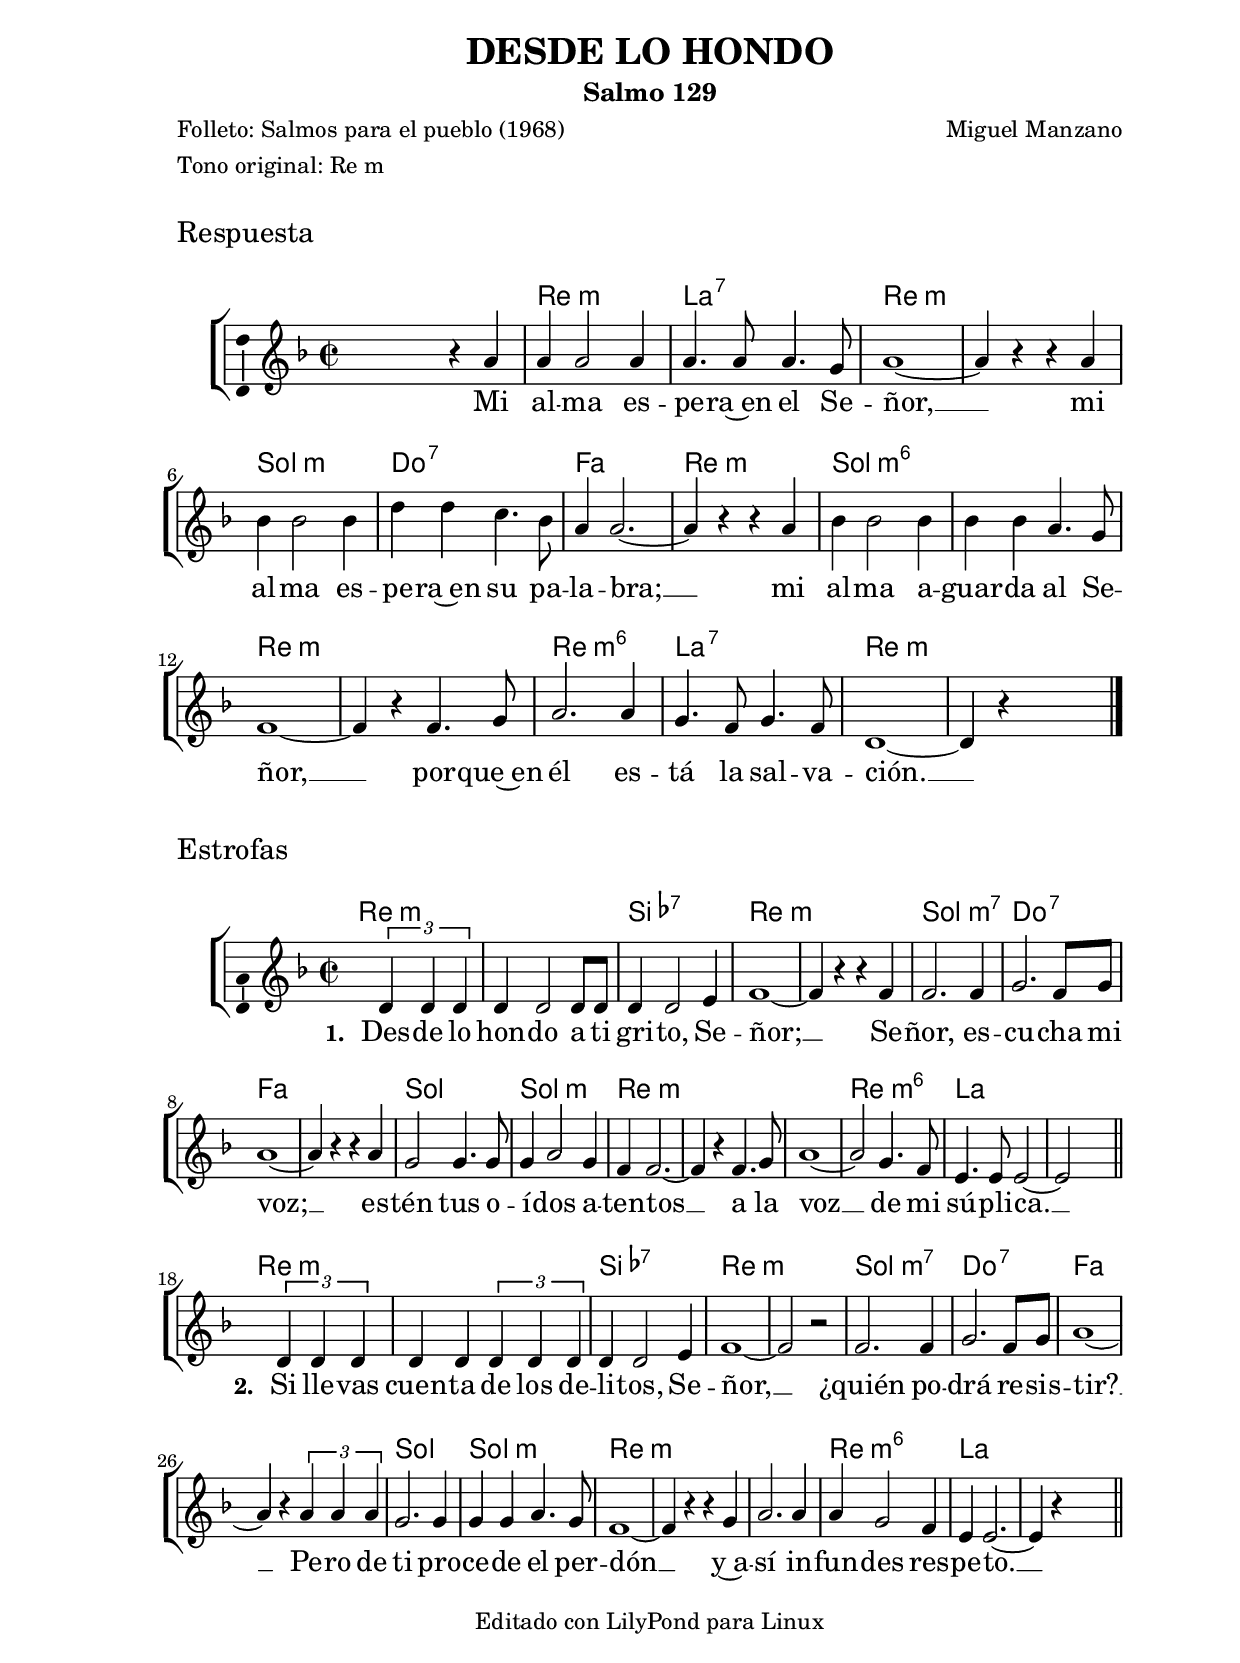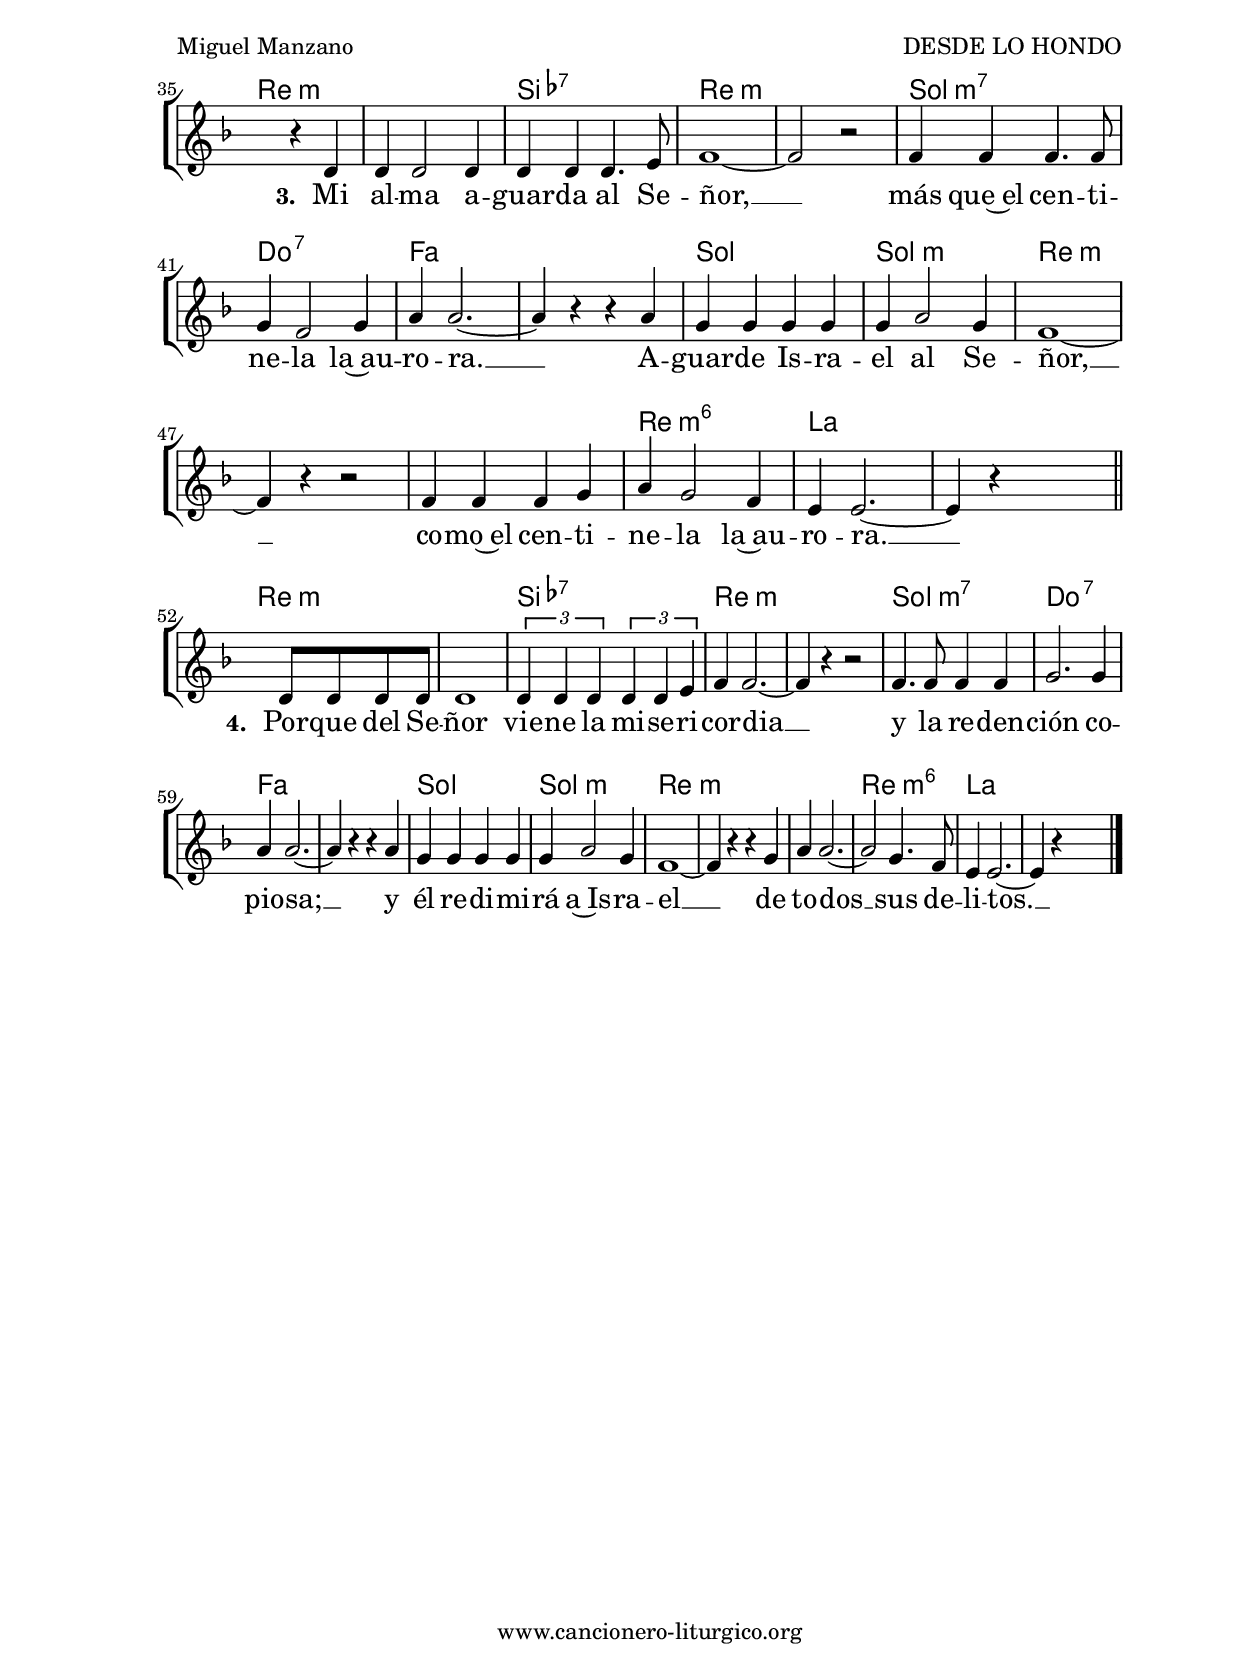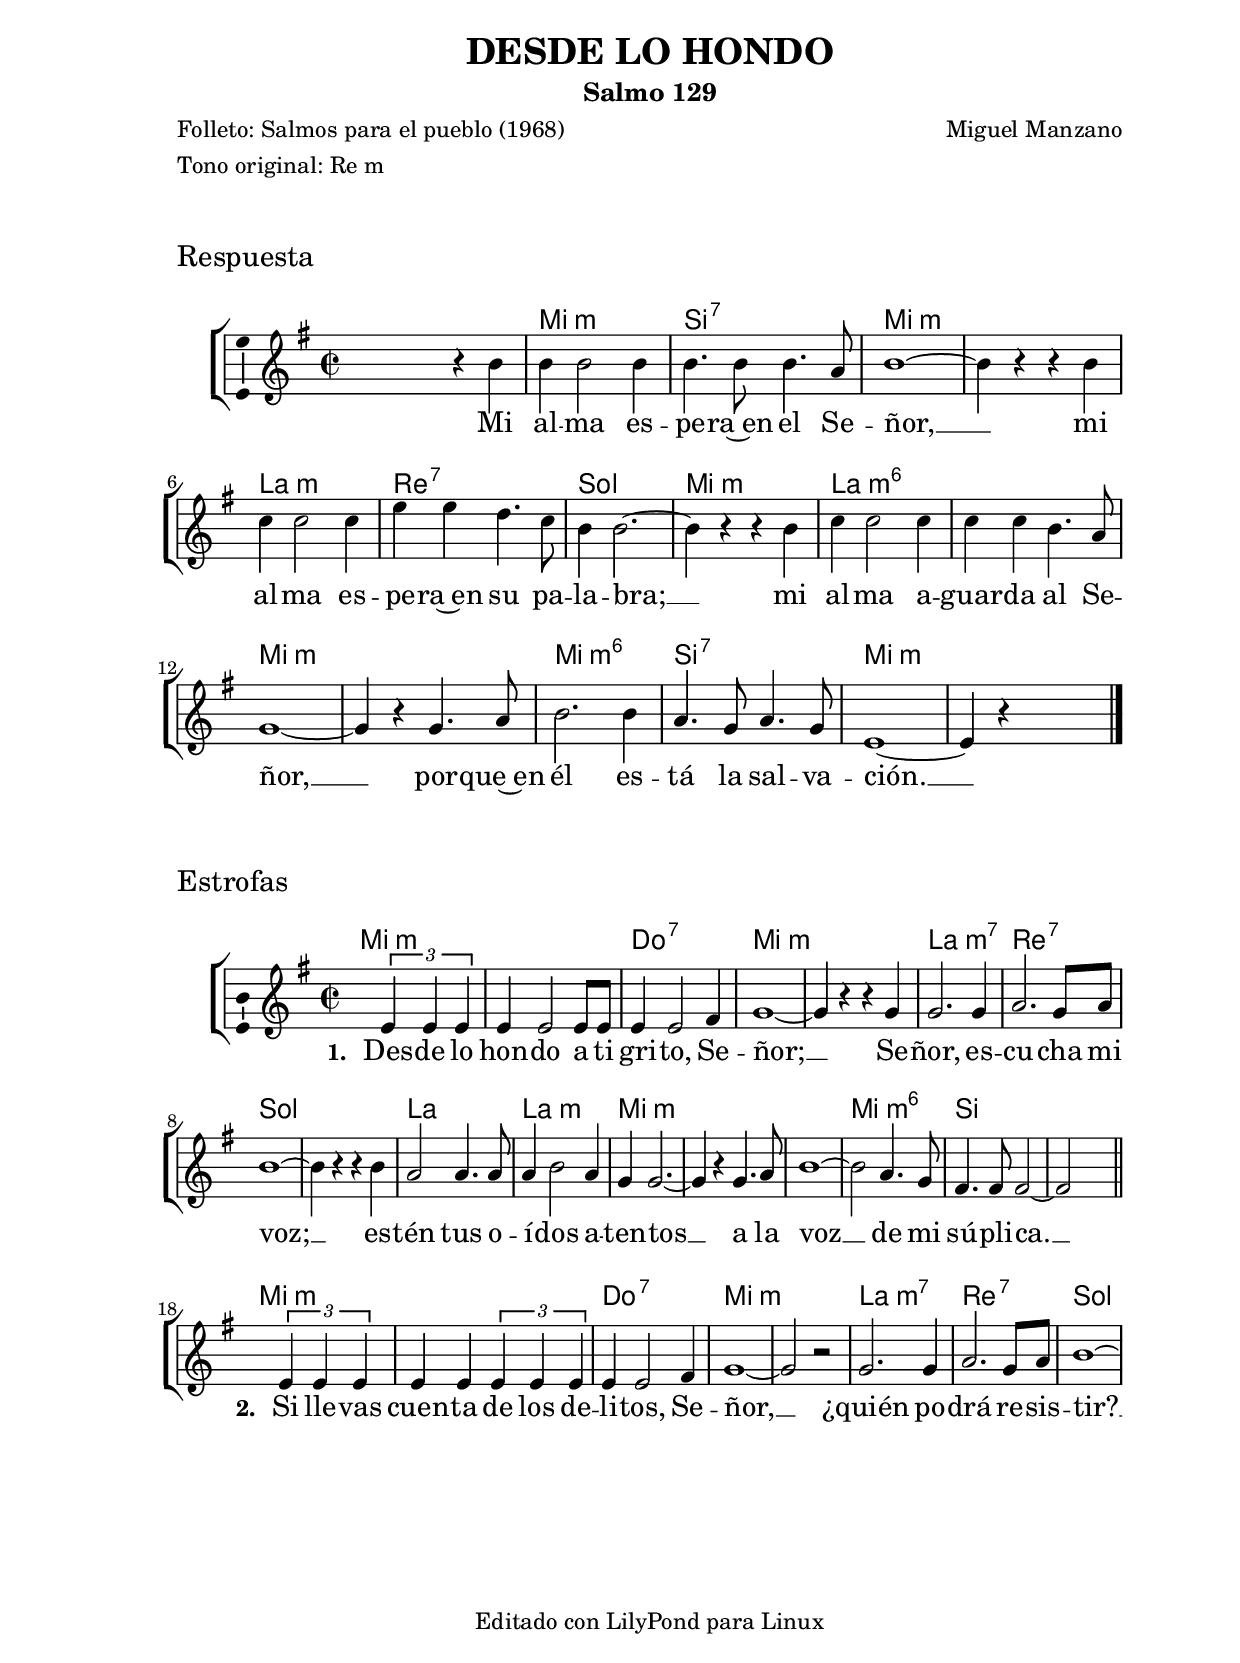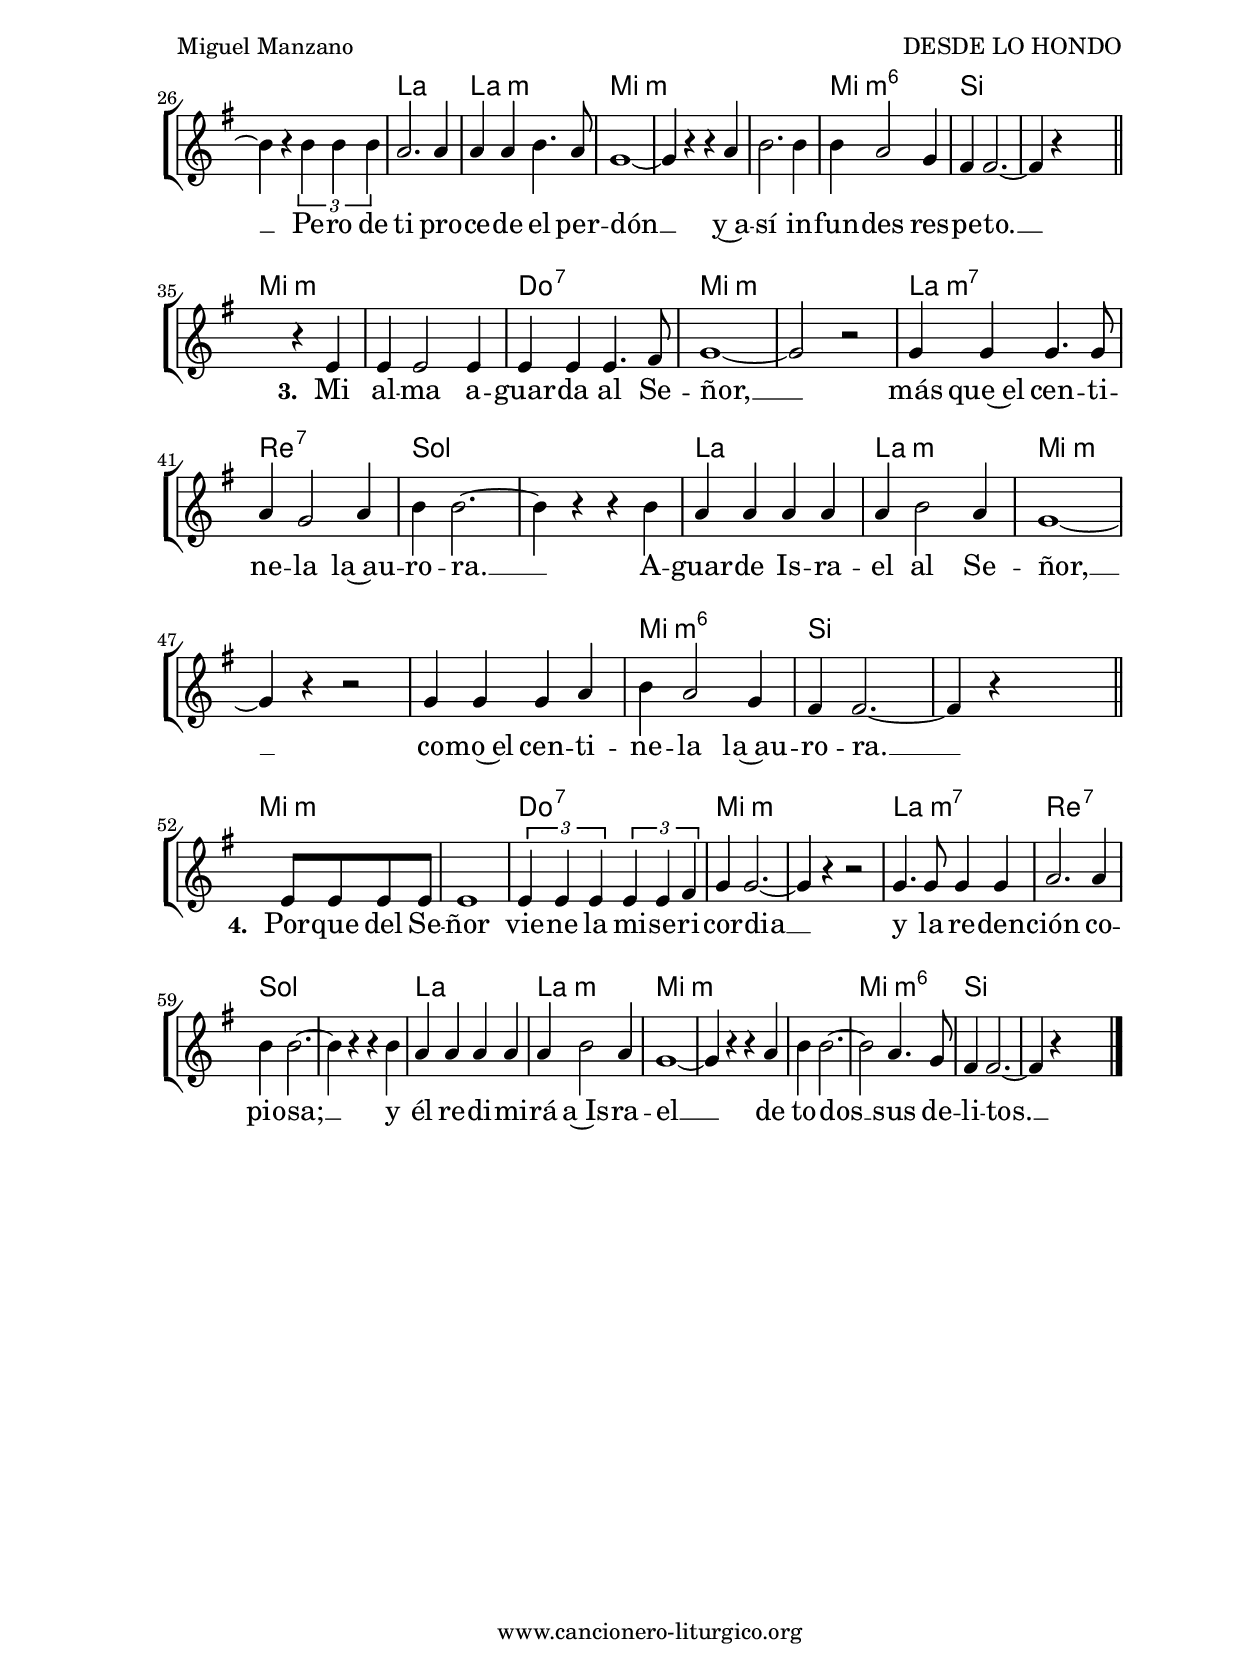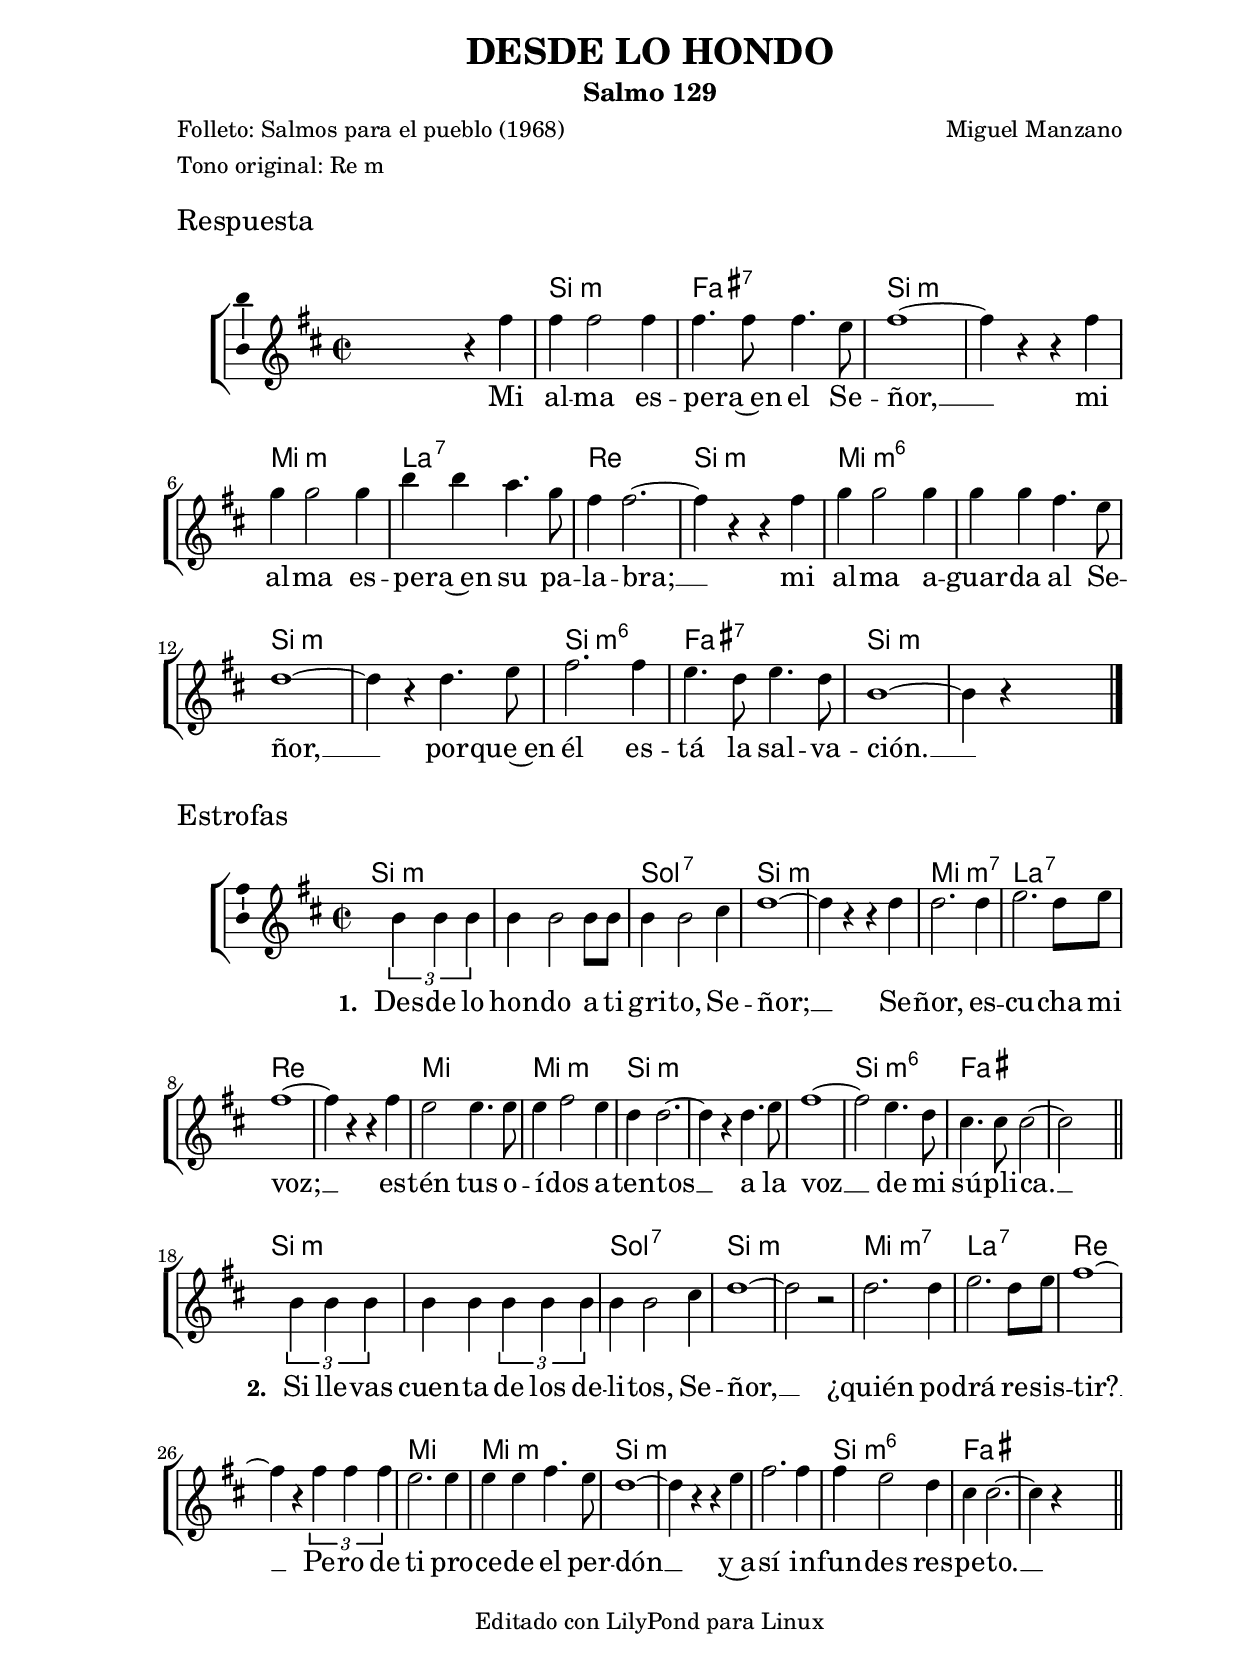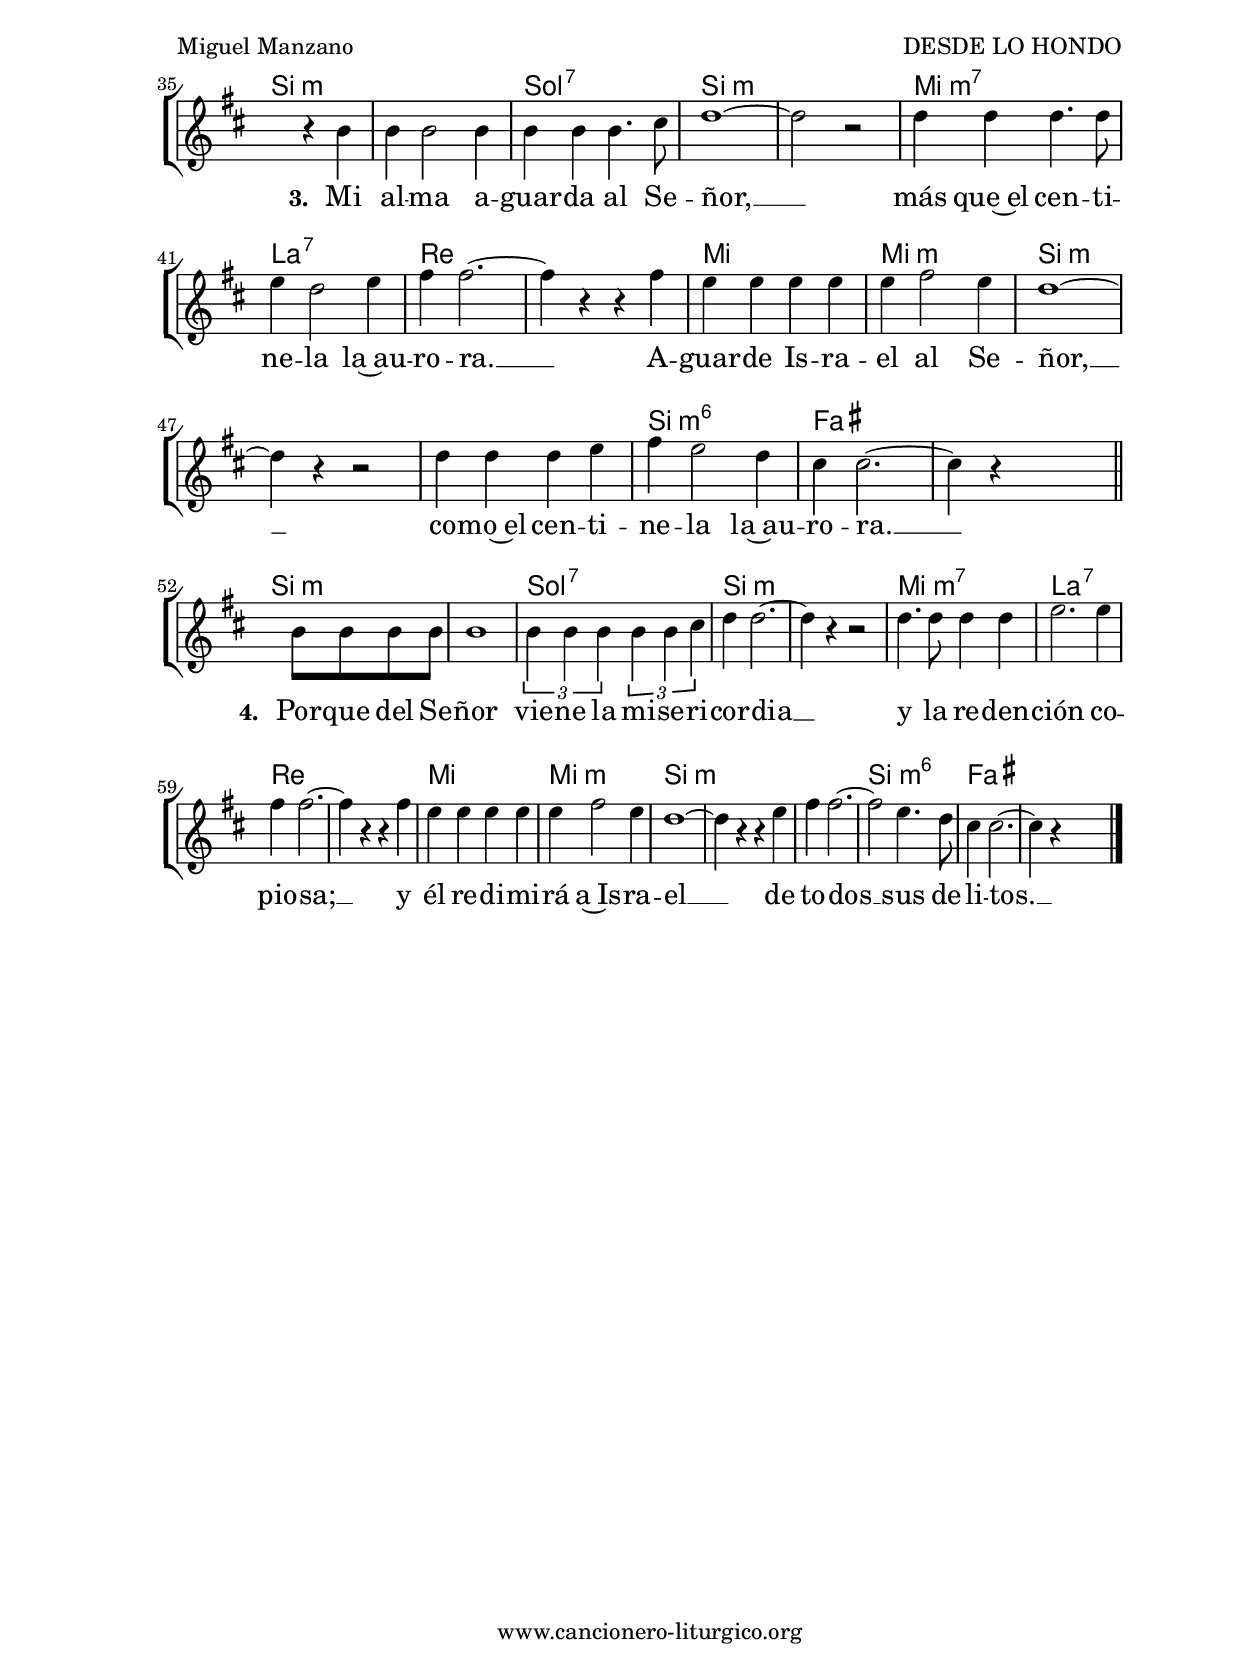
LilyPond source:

%
%para convertir .midi en .wav:
%timidity filename.midi -Ow -o finename.wav
%
%
%Para convertir de .wav a .mp3:
%lame -h -m j filename.wav
%
%
%para escuchar el midi:
%timidity nombrefichero.midi
%


%versión de lilypond para la que se ha escrito esta partitura:
\version "2.16.0"

	%Tamaño papel
	#(set-default-paper-size "a4")
	%Tamaño partitura
	#(set-global-staff-size 20)
	%No responde al pulsar sobre una nota
	#(ly:set-option 'point-and-click #f)

%parámetros del encabezamiento:
\header {
	title = "DESDE LO HONDO"
	subtitle = "Salmo 129"
	composer = "Miguel Manzano"
	poet = "Folleto: Salmos para el pueblo (1968)"
%%%	poet = "CLN 529"
	meter = "Tono original: Re m"
	arranger = ""
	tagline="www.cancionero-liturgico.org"
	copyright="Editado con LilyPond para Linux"
	}

%parámetros asociados al papel:
\paper  {
	oddHeaderMarkup = \markup {\fill-line { \on-the-fly #not-first-page \fromproperty #'header:title \on-the-fly #not-first-page \fromproperty #'header:composer }}
	evenHeaderMarkup = \markup {\fill-line { \fromproperty #'header:composer \fromproperty #'header:title }}
	#(set-paper-size "a4")
	print-page-number = ##f
	first-page-number = 1
	print-first-page-number = ##f
	head-separation = 3.0 \cm
	top-margin = 2.0 \cm
	bottom-margin = 0.5\cm
	left-margin = 3.0 \cm
	line-width = 16.0 \cm 
	indent = 8\mm
	interscoreline = 2.\mm
	between-system-space = 15\mm
%	para que las partituras no llenen la hoja:
	ragged-bottom = ##t
%	idem para la última hoja:
	ragged-last-bottom = ##f
%	para que las partituras llenen el ancho del papel:
	ragged-last = ##f
	after-title-space = 2.5 \cm
%page-count=2
%system-count=8

	%Flexible Vertical Spacing
	markup-system-spacing =
	#'((basic-distance . 5) (minimum-distance . 3) (padding . 3))
	score-markup-spacing =
	#'((basic-distance . 15) (minimum-distance . 10) (padding . 3))
%	score-system-spacing =
%	#'((basic-distance . 15) (minimum-distance . 10) (padding . 5))
	system-system-spacing =
	#'((basic-distance . 5) (minimum-distance . 3) (padding . 3))
	markup-markup-spacing =
	#'((basic-distance . 20) (minimum-distance . 15) (padding . 3))
	last-bottom-spacing =
	#'((basic-distance . 5) (minimum-distance . 5) (padding . 3))
%	top-system-spacing =
%	#'((basic-distance . 10) (minimum-distance . 5) (padding . 3))
%	top-markup-spacing =
%	#'((basic-distance . 15) (minimum-distance . 10) (padding . 3))

	}


%parámetros que afectan a toda la partitura:
global =  {
	%clave de sol (G):
	\clef G
	%armadura:
%%%	\transpose b c'
	\key d \minor
	\tempo 4=160
	\set Score.tempoHideNote = ##t
	}


%%%%%%%%%%%%%%%%%%%%%%%%%%%%%%%%%%%%%%%%%%%%%%%%%%%%%%%
%%%%%%%%%%%%%%%%%%%%%%%%%%%%%%%%%%%%%%%%%%%%%%%%%%%%%%%
%%%%%%%%%%%%%%%%%%%%%%%%%%%%%%%%%%%%%%%%%%%%%%%%%%%%%%%


acordesrespuno = {
	\italianChords
	\chordmode {
%%%	\transpose b c'
{

s1
d1:m a:7 d:m s g:m c:7 f d:m g:m6 s d:m s d:m6 a:7 d:m s

}
}
}

melodiarespuno = 
%%%	\transpose b c'
{
	\relative c''{

\time 2/2

s2 r4 a4
a4 a2 a4
a4. a8 a4. g8
a1~
a4 r4 r4 a4
bes4 bes2 bes4
d4 d c4. bes8
a4 a2.~
a4 r4 r4 a4
bes4 bes2 bes4
bes4 bes a4. g8
f1~
f4 r4 f4. g8
a2. a4
g4. f8 g4. f8
d1~
d4 r4 s2

\bar "|."
}
}


textorespuno = \lyricmode {

Mi al -- ma es -- pe -- ra~en el Se -- ñor, __
mi al -- ma es -- pe -- ra~en su pa -- la -- bra; __
mi al -- ma a -- guar -- da al Se -- ñor, __
por -- que~en él es -- tá la sal -- va -- ción. __

	}

acordesrespunoStaff = \context ChordNames = acordesrespunoStaff <<
	\set chordChanges = ##t
	\acordesrespuno
	>>


vozrespunoStaff = \context Voice = vozrespunoStaff
\with {\consists "Ambitus_engraver"}
<<
%	\set Staff.instrumentName = ""
%	\set Staff.shortInstrumentName = ""
%	\set Staff.midiInstrument = #"clarinet"
%	\set Staff.midiInstrument = #"cello"
%	\set Staff.midiInstrument = #"flute"
	\set Staff.midiInstrument = #"electric guitar (jazz)"
%	\set Staff.midiInstrument = #"english horn"
%	\set Staff.midiInstrument = #"violin"
%	\set Staff.midiInstrument = #"glockenspiel"
	\set Staff.midiMinimumVolume = #0.7
	\set Staff.midiMaximumVolume = #0.9
	\global
	\melodiarespuno
	>>

textorespunoStaff = \context Lyrics = textorespunoStaff <<
	\lyricsto vozrespunoStaff \textorespuno
	>>


%%%%%%%%%%%%%%%%%%%%%%%%%%%%%%%%%%%%%%%%%%%%%%%%%%%%%%%
%%%%%%%%%%%%%%%%%%%%%%%%%%%%%%%%%%%%%%%%%%%%%%%%%%%%%%%
%%%%%%%%%%%%%%%%%%%%%%%%%%%%%%%%%%%%%%%%%%%%%%%%%%%%%%%


acordesrespest = {
	\italianChords
	\chordmode {
%%%	\transpose b c'
{

%%%d1:m
d1:m s bes:7 d:m s g:m7 c:7 f s g g:m d:m s s d:m6 a s

d1:m s bes:7 d:m s g:m7 c:7 f s g g:m d:m s s d:m6 a s

d1:m s bes:7 d:m s g:m7 c:7 f s g g:m d:m s s d:m6 a s

d1:m s bes:7 d:m s g:m7 c:7 f s g g:m d:m s s d:m6 a s

}
}
}

melodiarespest = 
%%%	\transpose b c'
{
	\relative c'{

\time 2/2

%%%r1
s2 \times 2/3 {d4 d d}
d4 d2 d8 d
d4 d2 e4
f1~
f4 r4 r4 f4
f2. f4
g2. f8 g
a1~
a4 r4 r4 a4
g2 g4. g8
g4 a2 g4
f4 f2.~
f4 r4 f4. g8
a1~
a2 g4. f8
e4. e8 e2~
e2 s2

\bar "||"
\break

s2 \times 2/3 {d4 d d}
d4 d \times 2/3 {d4 d d}
d4 d2 e4
f1~
f2 r2
f2. f4
g2. f8 g
a1~
a4 r4 \times 2/3 {a4 a a}
g2. g4
g4 g a4. g8
f1~
f4 r4 r4 g4
a2. a4
a4 g2 f4
e4 e2.~
e4 r4 s2

\bar "||"
\break

s2 r4 d4
d4 d2 d4
d4 d d4. e8
f1~
f2 r2
f4 f f4. f8
g4 f2 g4
a4 a2.~
a4 r4 r4 a4
g4 g g g
g4 a2 g4
f1~
f4 r4 r2
f4 f f g
a4 g2 f4
e4 e2.~
e4 r4 s2

\bar "||"
\break

s2 d8 d d d
d1
\times 2/3 {d4 d d} \times 2/3 {d4 d e}
f4 f2.~
f4 r4 r2
f4. f8 f4 f
g2. g4
a4 a2.~
a4 r4 r4 a4
g4 g g g
g4 a2 g4
f1~
f4 r4 r4 g4
a4 a2.~
a2 g4. f8
e4 e2.~
e4 r4 s2

\bar "|."
}
}


textorespest = \lyricmode {

\set stanza =#"1. " Des -- de lo hon -- do a ti gri -- to, Se -- ñor; __
Se -- ñor, es -- cu -- cha mi voz; __
es -- tén tus o -- í -- dos a -- ten -- tos __
a la voz __ de mi sú -- pli -- ca. __

\set stanza =#"2. " Si lle -- vas cuen -- ta de los de -- li -- tos, Se -- ñor, __
¿quién po -- drá re -- sis -- tir? __
Pe -- ro de ti pro -- ce -- de el per -- dón __
y~a -- sí in -- fun -- des res -- pe -- to. __

\set stanza =#"3. " Mi al -- ma a -- guar -- da al Se -- ñor, __
más que~el cen -- ti -- ne -- la la~au -- ro -- ra. __
A -- guar -- de Is -- ra -- el al Se -- ñor, __
co -- mo~el cen -- ti -- ne -- la la~au -- ro -- ra. __

\set stanza =#"4. " Por -- que del Se -- ñor vie -- ne la mi -- se -- ri -- cor -- dia __
y la re -- den -- ción co -- pio -- sa; __
y él re -- di -- mi -- rá a~Is -- ra -- el __
de to -- dos __ sus de -- li -- tos. __

	}

acordesrespestStaff = \context ChordNames = acordesrespestStaff <<
	\set chordChanges = ##t
	\acordesrespest
	>>


vozrespestStaff = \context Voice = vozrespestStaff
\with {\consists "Ambitus_engraver"}
<<
%	\set Staff.instrumentName = ""
%	\set Staff.shortInstrumentName = ""
%	\set Staff.midiInstrument = #"clarinet"
%	\set Staff.midiInstrument = #"cello"
%	\set Staff.midiInstrument = #"flute"
	\set Staff.midiInstrument = #"electric guitar (jazz)"
%	\set Staff.midiInstrument = #"english horn"
%	\set Staff.midiInstrument = #"violin"
%	\set Staff.midiInstrument = #"glockenspiel"
	\set Staff.midiMinimumVolume = #0.7
	\set Staff.midiMaximumVolume = #0.9
	\global
	\melodiarespest
	>>

textorespestStaff = \context Lyrics = textorespestStaff <<
	\lyricsto vozrespestStaff \textorespest
	>>


%%%%%%%%%%%%%%%%%%%%%%%%%%%%%%%%%%%%%%%%%%%%%%%%%%%%%%%
%%%%%%%%%%%%%%%%%%%%%%%%%%%%%%%%%%%%%%%%%%%%%%%%%%%%%%%
%%%%%%%%%%%%%%%%%%%%%%%%%%%%%%%%%%%%%%%%%%%%%%%%%%%%%%%


\book {
	\score {
		\context ChoirStaff {
			\override StaffGroup.SystemStartBracket #'collapse-height = #1
			\override Score.SystemStartBar #'collapse-height = #1
			<<
			\acordesrespunoStaff
			\vozrespunoStaff
			\textorespunoStaff
			>>
			}
		\layout {
	    		\context {
				\Lyrics
				\override LyricText #'font-size = #2
				}
	   		 \context {
				\Score
				\override StaffSymbol #'staff-space = #(magstep +3)
				}
			}
		\header{piece=\markup{\fontsize #2 "Respuesta"}}
		}
	\score {
		\context ChoirStaff {
			\override StaffGroup.SystemStartBracket #'collapse-height = #1
			\override Score.SystemStartBar #'collapse-height = #1
			<<
			\acordesrespestStaff
			\vozrespestStaff
			\textorespestStaff
			>>
			}
		\layout {
	    		\context {
				\Lyrics
				\override LyricText #'font-size = #2
				}
	   		 \context {
				\Score
				\override StaffSymbol #'staff-space = #(magstep +3)
				}
			}
		\header{piece=\markup{\fontsize #2 "Estrofas"}}
		}
	\score {
		\unfoldRepeats
		\context ChoirStaff {
			<<
			\acordesrespunoStaff
			\vozrespunoStaff
			>>
			<<
			\acordesrespestStaff
			\vozrespestStaff
			>>
			}
		\midi {
	  		\context {
	  			\Score
				tempoWholesPerMinute = #(ly:make-moment 70 4)
				}
			}
		}
	}

#(define output-suffix "C")
\book {
	\score {
		\context ChoirStaff {
			\override StaffGroup.SystemStartBracket #'collapse-height = #1
			\override Score.SystemStartBar #'collapse-height = #1
\transpose c d
			<<
			\acordesrespunoStaff
			\vozrespunoStaff
			\textorespunoStaff
			>>
			}
		\layout {
	    		\context {
				\Lyrics
				\override LyricText #'font-size = #2
				}
	   		 \context {
				\Score
				\override StaffSymbol #'staff-space = #(magstep +3)
				}
			}
		\header{piece=\markup{\fontsize #2 "Respuesta"}}
		}
	\score {
		\context ChoirStaff {
			\override StaffGroup.SystemStartBracket #'collapse-height = #1
			\override Score.SystemStartBar #'collapse-height = #1
\transpose c d
			<<
			\acordesrespestStaff
			\vozrespestStaff
			\textorespestStaff
			>>
			}
		\layout {
	    		\context {
				\Lyrics
				\override LyricText #'font-size = #2
				}
	   		 \context {
				\Score
				\override StaffSymbol #'staff-space = #(magstep +3)
				}
			}
		\header{piece=\markup{\fontsize #2 "Estrofas"}}
		}
	}

#(define output-suffix "S")
\book {
	\score {
		\context ChoirStaff {
			\override StaffGroup.SystemStartBracket #'collapse-height = #1
			\override Score.SystemStartBar #'collapse-height = #1
\transpose c a
			<<
			\acordesrespunoStaff
			\vozrespunoStaff
			\textorespunoStaff
			>>
			}
		\layout {
	    		\context {
				\Lyrics
				\override LyricText #'font-size = #2
				}
	   		 \context {
				\Score
				\override StaffSymbol #'staff-space = #(magstep +3)
				}
			}
		\header{piece=\markup{\fontsize #2 "Respuesta"}}
		}
	\score {
		\context ChoirStaff {
			\override StaffGroup.SystemStartBracket #'collapse-height = #1
			\override Score.SystemStartBar #'collapse-height = #1
\transpose c a
			<<
			\acordesrespestStaff
			\vozrespestStaff
			\textorespestStaff
			>>
			}
		\layout {
	    		\context {
				\Lyrics
				\override LyricText #'font-size = #2
				}
	   		 \context {
				\Score
				\override StaffSymbol #'staff-space = #(magstep +3)
				}
			}
		\header{piece=\markup{\fontsize #2 "Estrofas"}}
		}
	}



